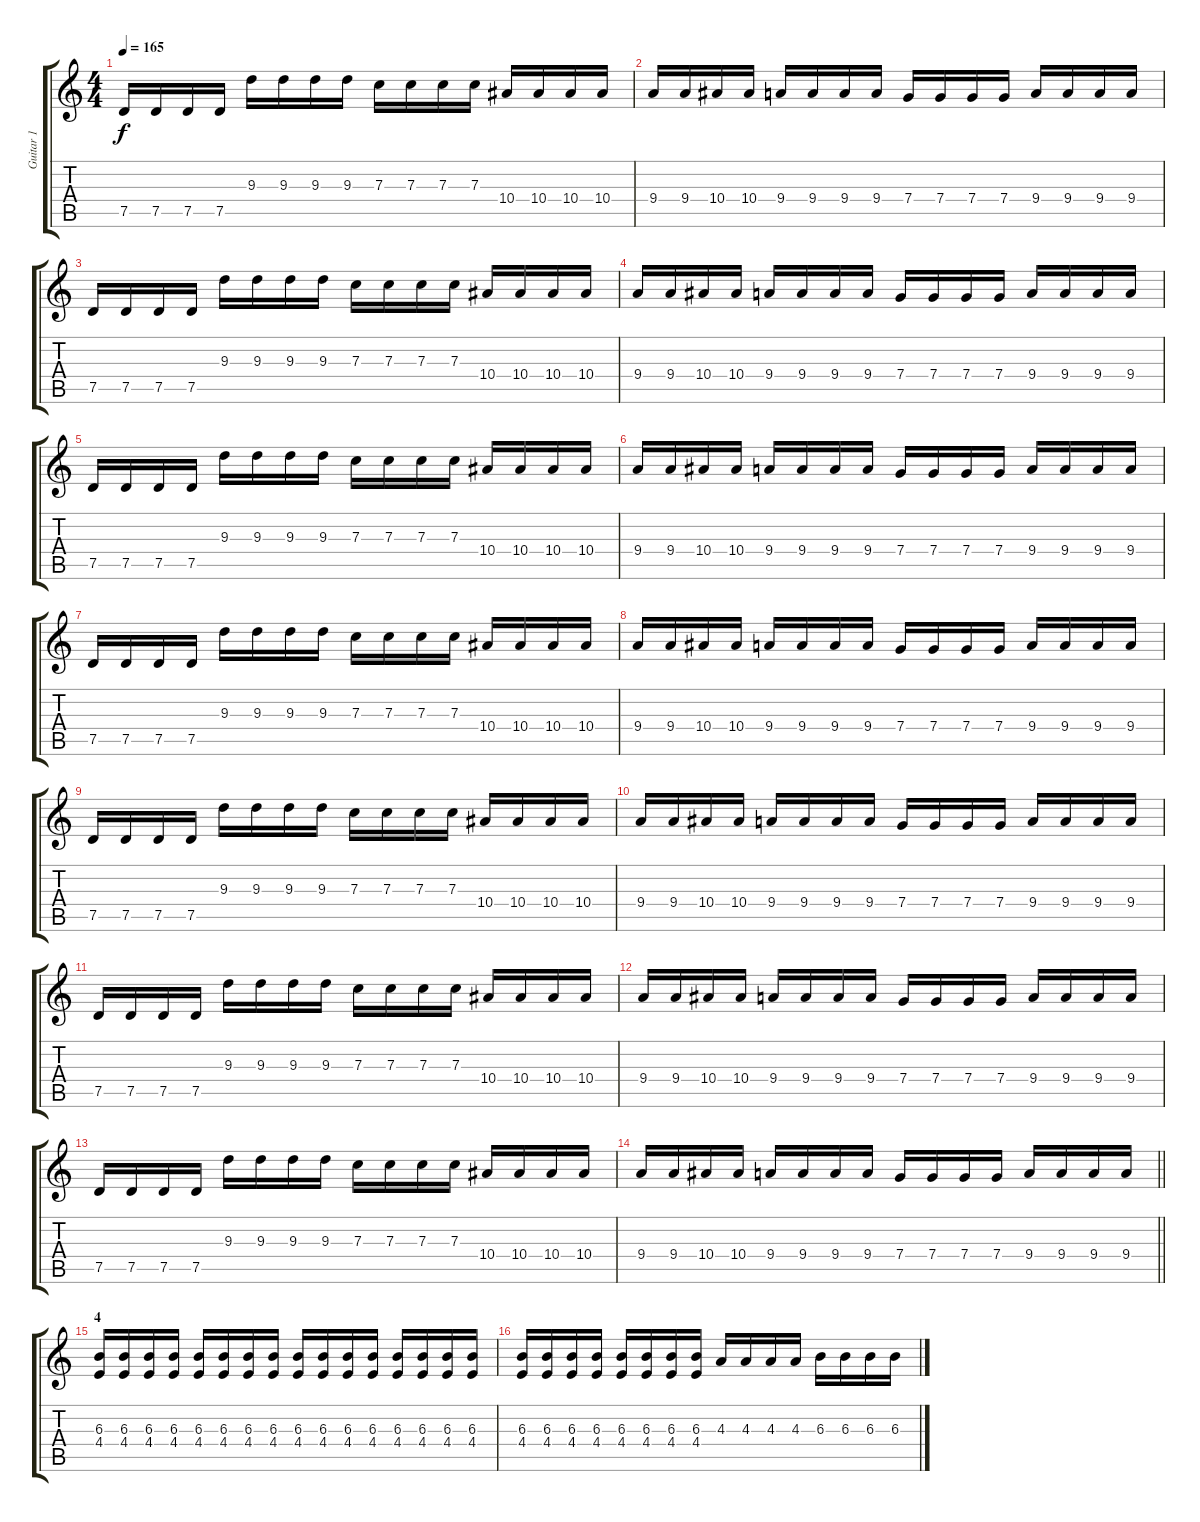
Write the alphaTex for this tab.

\track ("Guitar 1" "Guitar 1") {instrument distortionguitar}
\staff {score tabs}
\tuning (D4 A3 F3 C3 G2 C2) {hide}
\ts (4 4)
\tempo 165
\clef g2
\ks c
7.5.16{dy f} 7.5.16 7.5.16 7.5.16 9.3.16 9.3.16 9.3.16 9.3.16 7.3.16 7.3.16 7.3.16 7.3.16 10.4.16 10.4.16 10.4.16 10.4.16 |
9.4.16 9.4.16 10.4.16 10.4.16 9.4.16 9.4.16 9.4.16 9.4.16 7.4.16 7.4.16 7.4.16 7.4.16 9.4.16 9.4.16 9.4.16 9.4.16 |
7.5.16 7.5.16 7.5.16 7.5.16 9.3.16 9.3.16 9.3.16 9.3.16 7.3.16 7.3.16 7.3.16 7.3.16 10.4.16 10.4.16 10.4.16 10.4.16 |
9.4.16 9.4.16 10.4.16 10.4.16 9.4.16 9.4.16 9.4.16 9.4.16 7.4.16 7.4.16 7.4.16 7.4.16 9.4.16 9.4.16 9.4.16 9.4.16 |
7.5.16 7.5.16 7.5.16 7.5.16 9.3.16 9.3.16 9.3.16 9.3.16 7.3.16 7.3.16 7.3.16 7.3.16 10.4.16 10.4.16 10.4.16 10.4.16 |
9.4.16 9.4.16 10.4.16 10.4.16 9.4.16 9.4.16 9.4.16 9.4.16 7.4.16 7.4.16 7.4.16 7.4.16 9.4.16 9.4.16 9.4.16 9.4.16 |
7.5.16 7.5.16 7.5.16 7.5.16 9.3.16 9.3.16 9.3.16 9.3.16 7.3.16 7.3.16 7.3.16 7.3.16 10.4.16 10.4.16 10.4.16 10.4.16 |
9.4.16 9.4.16 10.4.16 10.4.16 9.4.16 9.4.16 9.4.16 9.4.16 7.4.16 7.4.16 7.4.16 7.4.16 9.4.16 9.4.16 9.4.16 9.4.16 |
7.5.16 7.5.16 7.5.16 7.5.16 9.3.16 9.3.16 9.3.16 9.3.16 7.3.16 7.3.16 7.3.16 7.3.16 10.4.16 10.4.16 10.4.16 10.4.16 |
9.4.16 9.4.16 10.4.16 10.4.16 9.4.16 9.4.16 9.4.16 9.4.16 7.4.16 7.4.16 7.4.16 7.4.16 9.4.16 9.4.16 9.4.16 9.4.16 |
7.5.16 7.5.16 7.5.16 7.5.16 9.3.16 9.3.16 9.3.16 9.3.16 7.3.16 7.3.16 7.3.16 7.3.16 10.4.16 10.4.16 10.4.16 10.4.16 |
9.4.16 9.4.16 10.4.16 10.4.16 9.4.16 9.4.16 9.4.16 9.4.16 7.4.16 7.4.16 7.4.16 7.4.16 9.4.16 9.4.16 9.4.16 9.4.16 |
7.5.16 7.5.16 7.5.16 7.5.16 9.3.16 9.3.16 9.3.16 9.3.16 7.3.16 7.3.16 7.3.16 7.3.16 10.4.16 10.4.16 10.4.16 10.4.16 |
\barLineRight lightlight
9.4.16 9.4.16 10.4.16 10.4.16 9.4.16 9.4.16 9.4.16 9.4.16 7.4.16 7.4.16 7.4.16 7.4.16 9.4.16 9.4.16 9.4.16 9.4.16 |
\section ("" "4")
(6.3 4.4).16 (6.3 4.4).16 (6.3 4.4).16 (6.3 4.4).16 (6.3 4.4).16 (6.3 4.4).16 (6.3 4.4).16 (6.3 4.4).16 (6.3 4.4).16 (6.3 4.4).16 (6.3 4.4).16 (6.3 4.4).16 (6.3 4.4).16 (6.3 4.4).16 (6.3 4.4).16 (6.3 4.4).16 |
(6.3 4.4).16 (6.3 4.4).16 (6.3 4.4).16 (6.3 4.4).16 (6.3 4.4).16 (6.3 4.4).16 (6.3 4.4).16 (6.3 4.4).16 4.3.16 4.3.16 4.3.16 4.3.16 6.3.16 6.3.16 6.3.16 6.3.16
